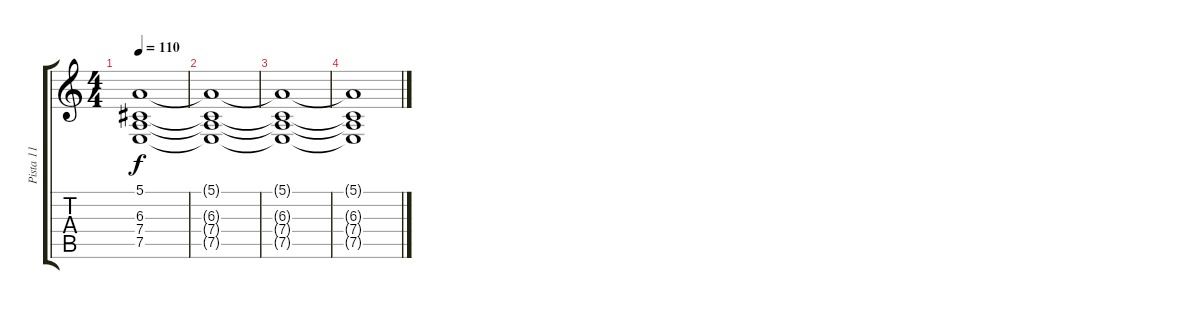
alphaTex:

\track ("Pista 11" "Pista 11") {instrument synthstrings1}
\staff {score tabs}
\tuning (E4 B3 G3 D3 A2 E2) {hide}
\ts (4 4)
\tempo 110
\clef g2
\ks c
(5.1 6.3 7.4 7.5).1{dy f} |
(5.1{t} 6.3{t} 7.4{t} 7.5{t}).1 |
(5.1{t} 6.3{t} 7.4{t} 7.5{t}).1 |
(5.1{t} 6.3{t} 7.4{t} 7.5{t}).1
